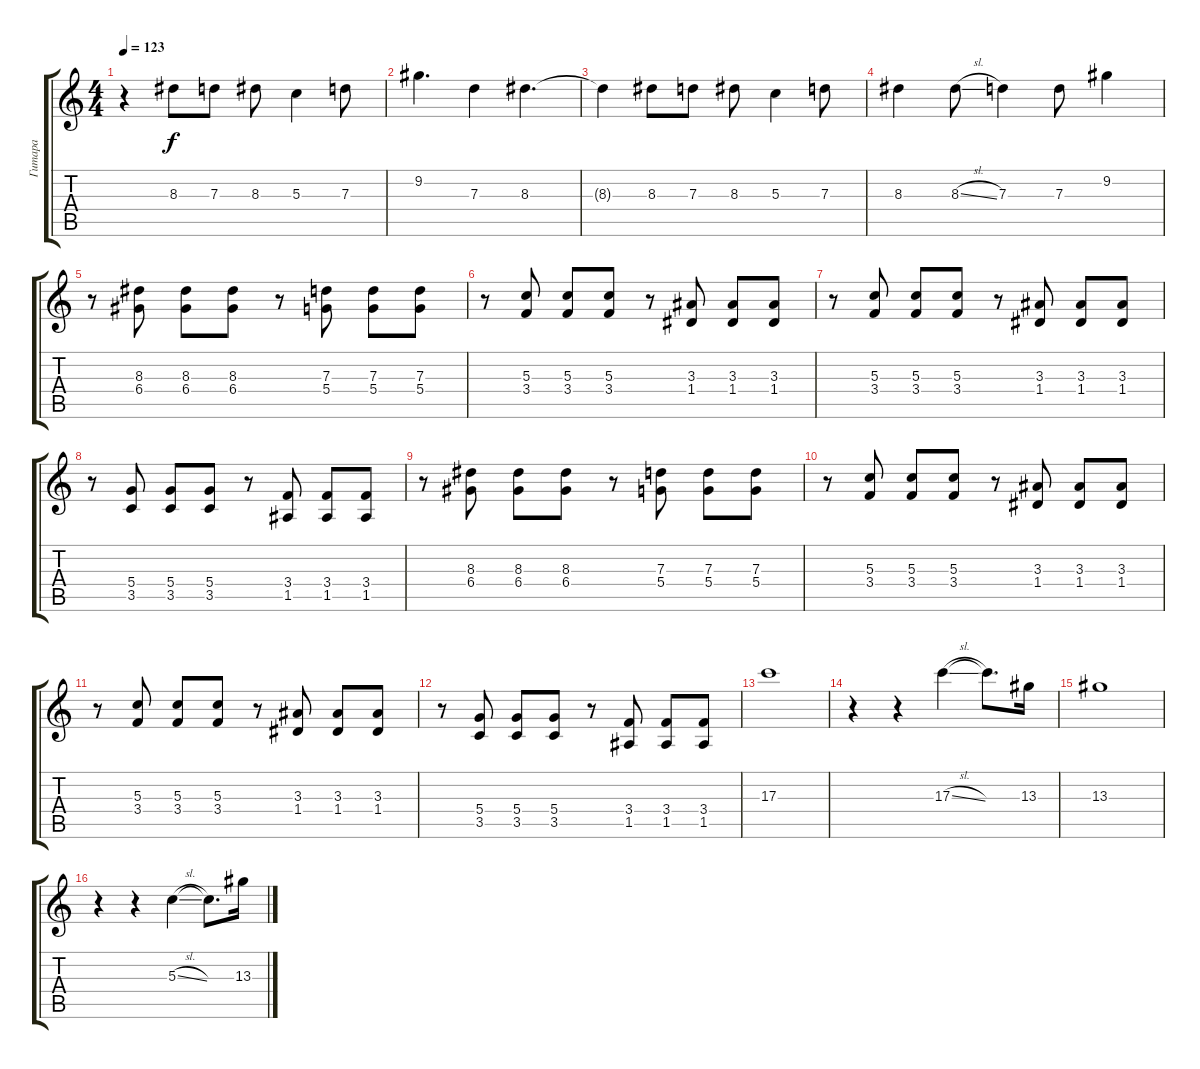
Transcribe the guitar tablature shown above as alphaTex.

\track ("Гитара" "Гитара") {instrument distortionguitar}
\staff {score tabs}
\tuning (E4 B3 G3 D3 A2 E2) {hide}
\ts (4 4)
\tempo 123
\clef g2
\ks c
r.4{dy f} 8.3.8 7.3.8 8.3.8 5.3.4 7.3.8 |
9.2.4{d} 7.3.4 8.3.4{d} |
8.3{t}.4 8.3.8 7.3.8 8.3.8 5.3.4 7.3.8 |
8.3.4 8.3{sl}.8 7.3.4 7.3.8 9.2.4 |
r.8 (8.3 6.4).8 (8.3 6.4).8 (8.3 6.4).8 r.8 (7.3 5.4).8 (7.3 5.4).8 (7.3 5.4).8 |
r.8 (5.3 3.4).8 (5.3 3.4).8 (5.3 3.4).8 r.8 (3.3 1.4).8 (3.3 1.4).8 (3.3 1.4).8 |
r.8 (5.3 3.4).8 (5.3 3.4).8 (5.3 3.4).8 r.8 (3.3 1.4).8 (3.3 1.4).8 (3.3 1.4).8 |
r.8 (5.4 3.5).8 (5.4 3.5).8 (5.4 3.5).8 r.8 (3.4 1.5).8 (3.4 1.5).8 (3.4 1.5).8 |
r.8 (8.3 6.4).8 (8.3 6.4).8 (8.3 6.4).8 r.8 (7.3 5.4).8 (7.3 5.4).8 (7.3 5.4).8 |
r.8 (5.3 3.4).8 (5.3 3.4).8 (5.3 3.4).8 r.8 (3.3 1.4).8 (3.3 1.4).8 (3.3 1.4).8 |
r.8 (5.3 3.4).8 (5.3 3.4).8 (5.3 3.4).8 r.8 (3.3 1.4).8 (3.3 1.4).8 (3.3 1.4).8 |
r.8 (5.4 3.5).8 (5.4 3.5).8 (5.4 3.5).8 r.8 (3.4 1.5).8 (3.4 1.5).8 (3.4 1.5).8 |
17.3.1{volume 16 instrument electricguitarjazz} |
r.4 r.4 17.3{sl}.4 17.3{t}.8{d} 13.3.16 |
13.3.1 |
r.4 r.4 5.3{sl}.4 5.3{t}.8{d} 13.3.16
